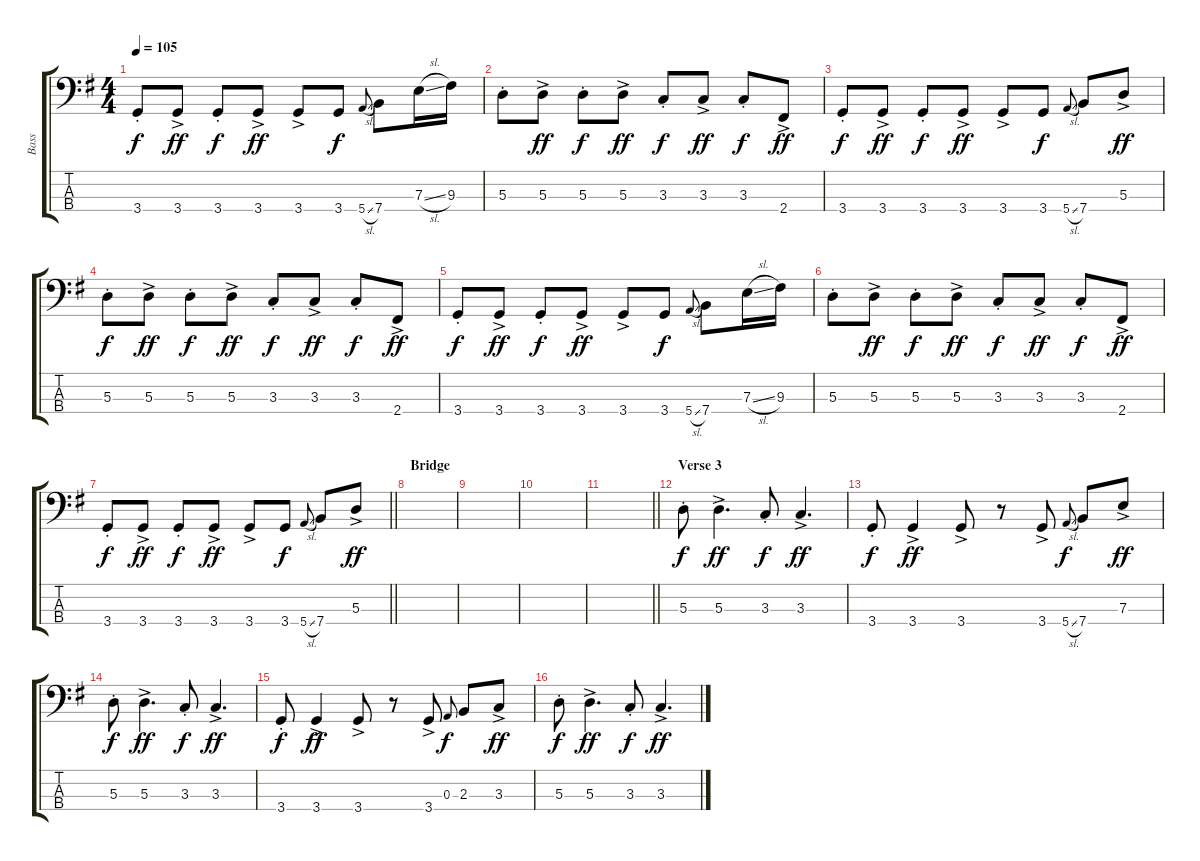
\track ("Bass" "Bass") {instrument electricbassfinger}
\staff {score tabs}
\tuning (G2 D2 A1 E1) {hide}
\ts (4 4)
\tempo 105
\clef f4
\ks g
3.4{st}.8{dy f} 3.4{ac}.8{dy ff} 3.4{st}.8{dy f} 3.4{ac}.8{dy ff} 3.4{ac}.8 3.4.8{dy f} 5.4{sl}.8{gr onbeat} 7.4.8 7.3{sl}.16 9.3.16 |
5.3{st}.8 5.3{ac}.8{dy ff} 5.3{st}.8{dy f} 5.3{ac}.8{dy ff} 3.3{st}.8{dy f} 3.3{ac}.8{dy ff} 3.3{st}.8{dy f} 2.4{ac}.8{dy ff} |
3.4{st}.8{dy f} 3.4{ac}.8{dy ff} 3.4{st}.8{dy f} 3.4{ac}.8{dy ff} 3.4{ac}.8 3.4.8{dy f} 5.4{sl}.8{gr onbeat} 7.4.8 5.3{ac}.8{dy ff} |
5.3{st}.8{dy f} 5.3{ac}.8{dy ff} 5.3{st}.8{dy f} 5.3{ac}.8{dy ff} 3.3{st}.8{dy f} 3.3{ac}.8{dy ff} 3.3{st}.8{dy f} 2.4{ac}.8{dy ff} |
3.4{st}.8{dy f} 3.4{ac}.8{dy ff} 3.4{st}.8{dy f} 3.4{ac}.8{dy ff} 3.4{ac}.8 3.4.8{dy f} 5.4{sl}.8{gr onbeat} 7.4.8 7.3{sl}.16 9.3.16 |
5.3{st}.8 5.3{ac}.8{dy ff} 5.3{st}.8{dy f} 5.3{ac}.8{dy ff} 3.3{st}.8{dy f} 3.3{ac}.8{dy ff} 3.3{st}.8{dy f} 2.4{ac}.8{dy ff} |
\barLineRight lightlight
3.4{st}.8{dy f} 3.4{ac}.8{dy ff} 3.4{st}.8{dy f} 3.4{ac}.8{dy ff} 3.4{ac}.8 3.4.8{dy f} 5.4{sl}.8{gr onbeat} 7.4.8 5.3{ac}.8{dy ff} |
\section ("" "Bridge")
|
|
|
\barLineRight lightlight
|
\section ("" "Verse 3")
5.3{st}.8{dy f} 5.3{ac}.4{d dy ff} 3.3{st}.8{dy f} 3.3{ac}.4{d dy ff} |
3.4{st}.8{dy f} 3.4{ac}.4{dy ff} 3.4{ac}.8 r.8 3.4{ac}.8 5.4{sl}.8{gr onbeat dy f} 7.4.8 7.3{ac}.8{dy ff} |
5.3{st}.8{dy f} 5.3{ac}.4{d dy ff} 3.3{st}.8{dy f} 3.3{ac}.4{d dy ff} |
3.4{st}.8{dy f} 3.4{ac}.4{dy ff} 3.4{ac}.8 r.8 3.4{ac}.8 0.3.8{gr onbeat dy f} 2.3.8 3.3{ac}.8{dy ff} |
5.3{st}.8{dy f} 5.3{ac}.4{d dy ff} 3.3{st}.8{dy f} 3.3{ac}.4{d dy ff}
